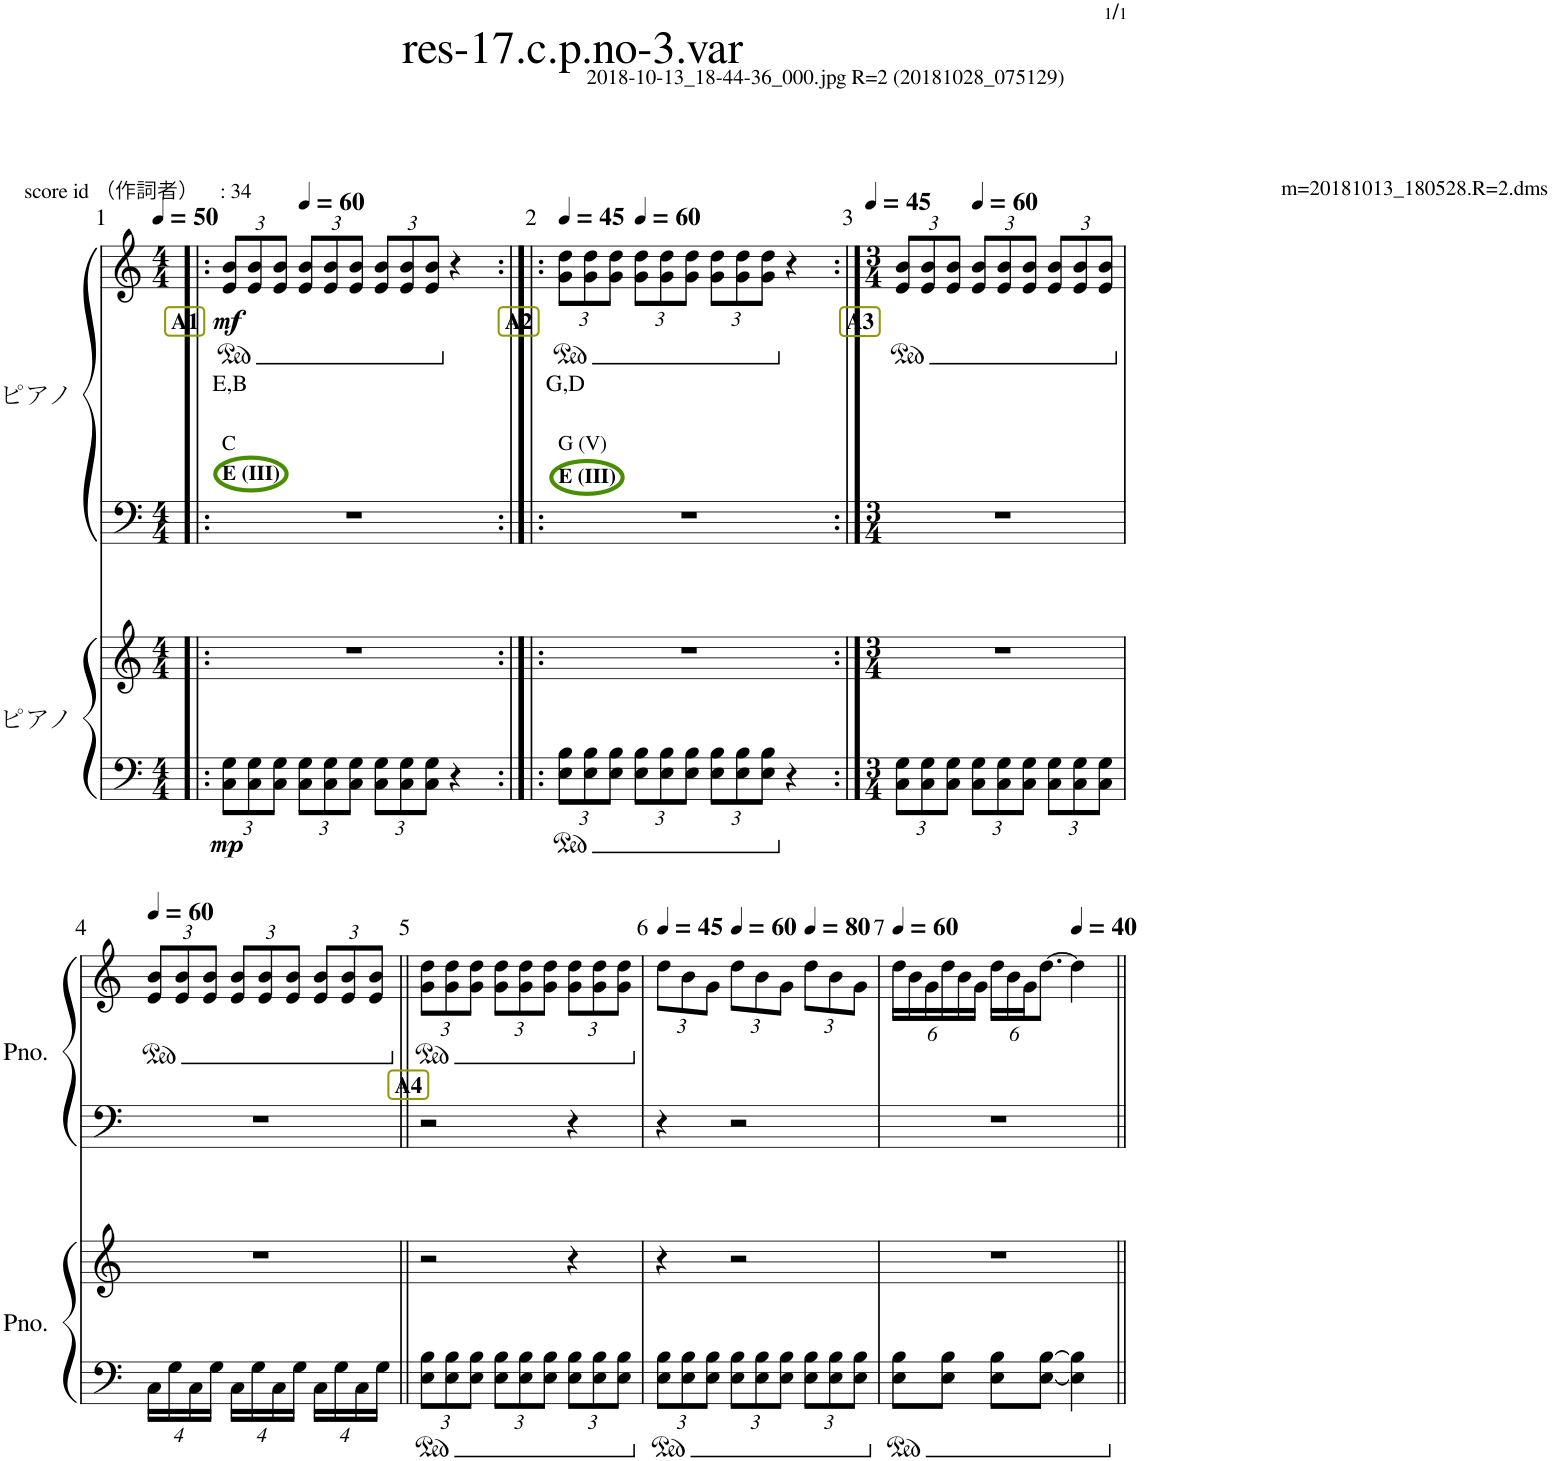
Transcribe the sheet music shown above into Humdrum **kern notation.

**kern	**kern	**dynam	**kern	**kern	**text	**dynam
*part2	*part2	*part2	*part1	*part1	*part1	*part1
*staff4	*staff3	*staff3/4	*staff2	*staff1	*staff1	*staff1/2
*I"ピアノ	*	*	*I"ピアノ	*	*	*
*clefF4	*clefG2	*	*clefF4	*clefG2	*	*
*k[]	*k[]	*	*k[]	*k[]	*	*
*M4/4	*M4/4	*	*M4/4	*M4/4	*	*
*MM50	*MM50	*	*MM50	*MM50	*	*
*Xbrackettup	*	*	*	*	*	*
*	*	*	*	*ped	*	*
*	*	*	*	*Xbrackettup	*	*
!!LO:REH:place=s1:b:B:cj:fs=11:t=A1
=1!|:	=1!|:	=1!|:	=1!|:	=1!|:	=1!|:	=1!|:
!	!	!	!	!LO:TX:b:B:t=E (III)	!	!
!	!	!	!	!LO:TX:b:t=C	!	!
!	!	!LO:DY:b=2	!	!	!LO:LY:b	!LO:DY:b
12C\ 12G\L	1r	mp	1r	12e/ 12b/L	E,B	mf
12C\ 12G\	.	.	.	12e/ 12b/	.	.
12C\ 12G\J	.	.	.	12e/ 12b/J	.	.
*	*	*	*	*MM60	*	*
12C\ 12G\L	.	.	.	12e/ 12b/L	.	.
12C\ 12G\	.	.	.	12e/ 12b/	.	.
12C\ 12G\J	.	.	.	12e/ 12b/J	.	.
12C\ 12G\L	.	.	.	12e/ 12b/L	.	.
12C\ 12G\	.	.	.	12e/ 12b/	.	.
12C\ 12G\J	.	.	.	12e/ 12b/J	.	.
*	*	*	*	*Xped	*	*
4r	.	.	.	4r	.	.
=2:|!|:	=2:|!|:	=2:|!|:	=2:|!|:	=2:|!|:	=2:|!|:	=2:|!|:
!!LO:REH:place=s1:b:B:cj:fs=11:t=A2
*	*	*	*	*ped	*	*
*	*	*	*	*MM45	*	*
!	!	!	!	!LO:TX:b:B:t=E (III)	!	!
!	!	!	!	!LO:TX:b:t=G (Ⅴ)	!	!
!	!	!	!	!	!LO:LY:b	!
12E\ 12B\L	1r	.	1r	12g\ 12dd\L	G,D	.
12E\ 12B\	.	.	.	12g\ 12dd\	.	.
12E\ 12B\J	.	.	.	12g\ 12dd\J	.	.
*	*	*	*	*MM60	*	*
12E\ 12B\L	.	.	.	12g\ 12dd\L	.	.
12E\ 12B\	.	.	.	12g\ 12dd\	.	.
12E\ 12B\J	.	.	.	12g\ 12dd\J	.	.
12E\ 12B\L	.	.	.	12g\ 12dd\L	.	.
12E\ 12B\	.	.	.	12g\ 12dd\	.	.
12E\ 12B\J	.	.	.	12g\ 12dd\J	.	.
*	*	*	*	*Xped	*	*
4r	.	.	.	4r	.	.
=3:|!	=3:|!	=3:|!	=3:|!	=3:|!	=3:|!	=3:|!
!!LO:REH:place=s1:b:B:cj:fs=11:t=A3
*M3/4	*M3/4	*	*M3/4	*M3/4	*	*
*	*	*	*	*ped	*	*
*	*	*	*	*MM45	*	*
12C\ 12G\L	2.r	.	2.r	12e/ 12b/L	.	.
12C\ 12G\	.	.	.	12e/ 12b/	.	.
12C\ 12G\J	.	.	.	12e/ 12b/J	.	.
*	*	*	*	*MM60	*	*
12C\ 12G\L	.	.	.	12e/ 12b/L	.	.
12C\ 12G\	.	.	.	12e/ 12b/	.	.
12C\ 12G\J	.	.	.	12e/ 12b/J	.	.
12C\ 12G\L	.	.	.	12e/ 12b/L	.	.
12C\ 12G\	.	.	.	12e/ 12b/	.	.
12C\ 12G\J	.	.	.	12e/ 12b/J	.	.
!!LO:LB:g=z
=4	=4	=4	=4	=4	=4	=4
*	*	*	*	*Xped	*	*
*	*	*	*	*ped	*	*
*	*	*	*	*MM60	*	*
16C\LL	2.r	.	2.r	12e/ 12b/L	.	.
16G\	.	.	.	.	.	.
.	.	.	.	12e/ 12b/	.	.
16C\	.	.	.	.	.	.
.	.	.	.	12e/ 12b/J	.	.
16G\JJ	.	.	.	.	.	.
16C\LL	.	.	.	12e/ 12b/L	.	.
16G\	.	.	.	.	.	.
.	.	.	.	12e/ 12b/	.	.
16C\	.	.	.	.	.	.
.	.	.	.	12e/ 12b/J	.	.
16G\JJ	.	.	.	.	.	.
16C\LL	.	.	.	12e/ 12b/L	.	.
16G\	.	.	.	.	.	.
.	.	.	.	12e/ 12b/	.	.
16C\	.	.	.	.	.	.
.	.	.	.	12e/ 12b/J	.	.
16G\JJ	.	.	.	.	.	.
!!LO:REH:place=s1:b:B:cj:fs=11:t=A4
=5||	=5||	=5||	=5||	=5||	=5||	=5||
*	*	*	*	*Xped	*	*
*	*	*	*	*ped	*	*
12E\ 12B\L	2r	.	2r	12g\ 12dd\L	.	.
12E\ 12B\	.	.	.	12g\ 12dd\	.	.
12E\ 12B\J	.	.	.	12g\ 12dd\J	.	.
12E\ 12B\L	.	.	.	12g\ 12dd\L	.	.
12E\ 12B\	.	.	.	12g\ 12dd\	.	.
12E\ 12B\J	.	.	.	12g\ 12dd\J	.	.
12E\ 12B\L	4r	.	4r	12g\ 12dd\L	.	.
12E\ 12B\	.	.	.	12g\ 12dd\	.	.
12E\ 12B\J	.	.	.	12g\ 12dd\J	.	.
=6	=6	=6	=6	=6	=6	=6
*	*	*	*	*Xped	*	*
*	*	*	*	*MM45	*	*
12E\ 12B\L	4r	.	4r	12dd\L	.	.
12E\ 12B\	.	.	.	12b\	.	.
12E\ 12B\J	.	.	.	12g\J	.	.
*	*	*	*	*MM60	*	*
12E\ 12B\L	2r	.	2r	12dd\L	.	.
12E\ 12B\	.	.	.	12b\	.	.
12E\ 12B\J	.	.	.	12g\J	.	.
*	*	*	*	*MM80	*	*
12E\ 12B\L	.	.	.	12dd\L	.	.
12E\ 12B\	.	.	.	12b\	.	.
12E\ 12B\J	.	.	.	12g\J	.	.
=7	=7	=7	=7	=7	=7	=7
*	*	*	*	*MM60	*	*
8E\ 8B\L	2.r	.	2.r	24dd\LL	.	.
.	.	.	.	24b\	.	.
.	.	.	.	24g\	.	.
8E\ 8B\J	.	.	.	24dd\	.	.
.	.	.	.	24b\	.	.
.	.	.	.	24g\JJ	.	.
8E\ 8B\L	.	.	.	24dd\LL	.	.
.	.	.	.	24b\	.	.
.	.	.	.	24g\J	.	.
[8E\ [8B\J	.	.	.	[12.dd\J	.	.
*	*	*	*	*MM40	*	*
4E\] 4B\]	.	.	.	4dd\]	.	.
=||	=||	=||	=||	=||	=||	=||
*-	*-	*-	*-	*-	*-	*-
